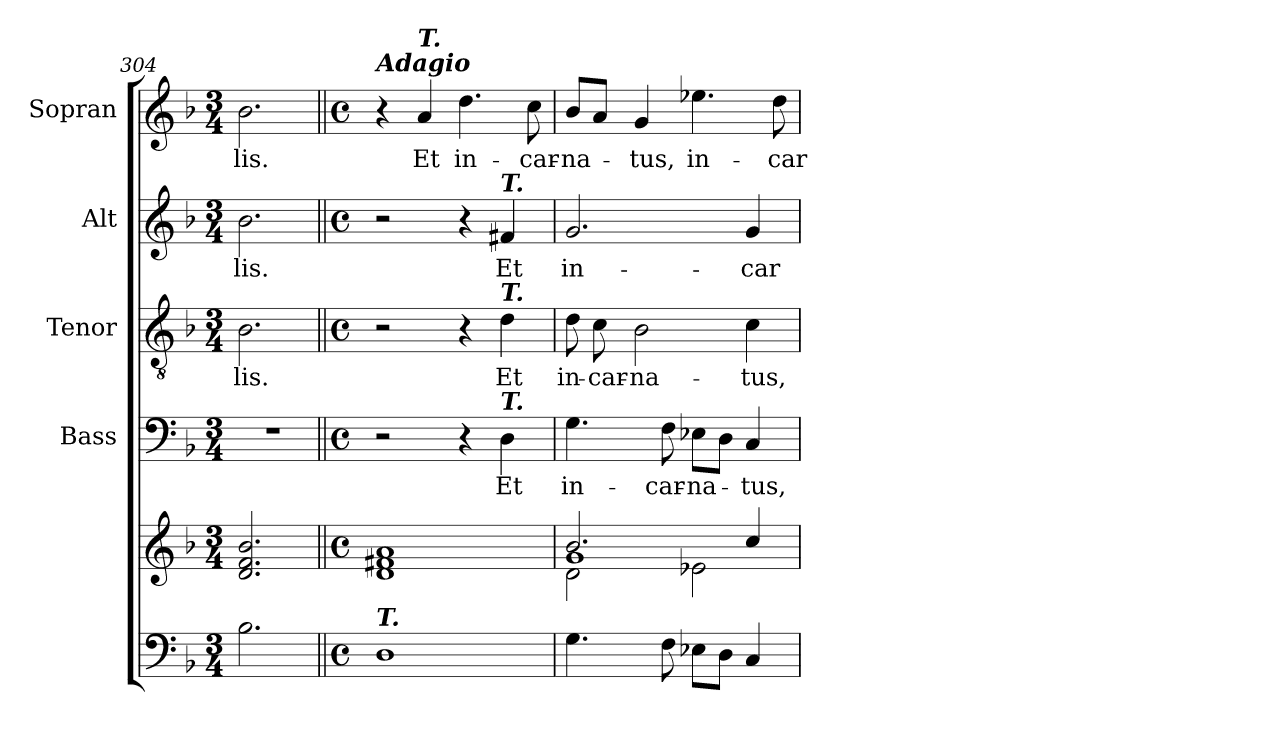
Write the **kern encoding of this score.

**kern	**kern	**kern	**text	**kern	**text	**kern	**text	**kern	**text
*part5	*part5	*part4	*part4	*part3	*part3	*part2	*part2	*part1	*part1
*staff6	*staff5	*staff4	*staff4	*staff3	*staff3	*staff2	*staff2	*staff1	*staff1
*	*	*I"Bass	*	*I"Tenor	*	*I"Alt	*	*I"Sopran	*
*	*	*I'B.	*	*I'T.	*	*I'A.	*	*I'S.	*
*clefF4	*clefG2	*clefF4	*	*clefGv2	*	*clefG2	*	*clefG2	*
*k[b-]	*k[b-]	*k[b-]	*	*k[b-]	*	*k[b-]	*	*k[b-]	*
*F:	*F:	*F:	*	*F:	*	*F:	*	*F:	*
*M3/4	*M3/4	*M3/4	*	*M3/4	*	*M3/4	*	*M3/4	*
=304	=304	=304	=304	=304	=304	=304	=304	=304	=304
!	!	!	!	!	!LO:LY:b	!	!LO:LY:b	!	!LO:LY:b
2.B-\	2.d/ 2.f/ 2.b-/	2.r	.	2.B-\	-lis.	2.b-\	-lis.	2.b-\	-lis.
=305||	=305||	=305||	=305||	=305||	=305||	=305||	=305||	=305||	=305||
*M4/4	*M4/4	*M4/4	*	*M4/4	*	*M4/4	*	*M4/4	*
*met(c)	*met(c)	*met(c)	*	*met(c)	*	*met(c)	*	*met(c)	*
!	!	!	!	!	!	!	!	!LO:TX:a:Bi:t=Adagio	!
!LO:TX:a:Bi:t=T.	!	!	!	!	!	!	!	!	!
1D	1d 1f#X 1a	2r	.	2r	.	2r	.	4r	.
!	!	!	!	!	!	!	!	!LO:TX:a:Bi:t=T.	!
!	!	!	!	!	!	!	!	!	!LO:LY:b
.	.	.	.	.	.	.	.	4a/	Et
!	!	!	!	!	!	!	!	!	!LO:LY:b
.	.	4r	.	4r	.	4r	.	4.dd\	in-
!	!	!	!	!	!	!LO:TX:a:Bi:t=T.	!	!	!
!	!	!	!	!LO:TX:a:Bi:t=T.	!	!	!	!	!
!	!	!LO:TX:a:Bi:t=T.	!	!	!	!	!	!	!
!	!	!	!LO:LY:b	!	!LO:LY:b	!	!LO:LY:b	!	!
.	.	4D\	Et	4d\	Et	4f#X/	Et	.	.
!	!	!	!	!	!	!	!	!	!LO:LY:b
.	.	.	.	.	.	.	.	8cc\	-car-
=306	=306	=306	=306	=306	=306	=306	=306	=306	=306
*	*^	*	*	*	*	*	*	*	*
*	*	*^	*	*	*	*	*	*	*	*
!	!	!	!	!	!LO:LY:b	!	!LO:LY:b	!	!LO:LY:b	!	!LO:LY:b
4.G\	2.b-/	2d\	1g	4.G\	in-	8d\	in-	2.g/	in-	8b-/L	-na-
!	!	!	!	!	!	!	!LO:LY:b	!	!	!	!
.	.	.	.	.	.	8c\	-car-	.	.	8a/J	.
!	!	!	!	!	!	!	!LO:LY:b	!	!	!	!LO:LY:b
.	.	.	.	.	.	2B-\	-na-	.	.	4g/	-tus,
!	!	!	!	!	!LO:LY:b	!	!	!	!	!	!
8F\	.	.	.	8F\	-car-	.	.	.	.	.	.
!	!	!	!	!	!LO:LY:b	!	!	!	!	!	!LO:LY:b
8E-X\L	.	2e-X\	.	8E-X\L	-na-	.	.	.	.	4.ee-X\	in-
8D\J	.	.	.	8D\J	.	.	.	.	.	.	.
!	!	!	!	!	!LO:LY:b	!	!LO:LY:b	!	!LO:LY:b	!	!
4C/	4cc/	.	.	4C/	-tus,	4c\	-tus,	4g/	-car-	.	.
!	!	!	!	!	!	!	!	!	!	!	!LO:LY:b
.	.	.	.	.	.	.	.	.	.	8dd\	-car-
*	*v	*v	*v	*	*	*	*	*	*	*	*
=	=	=	=	=	=	=	=	=	=
*-	*-	*-	*-	*-	*-	*-	*-	*-	*-
